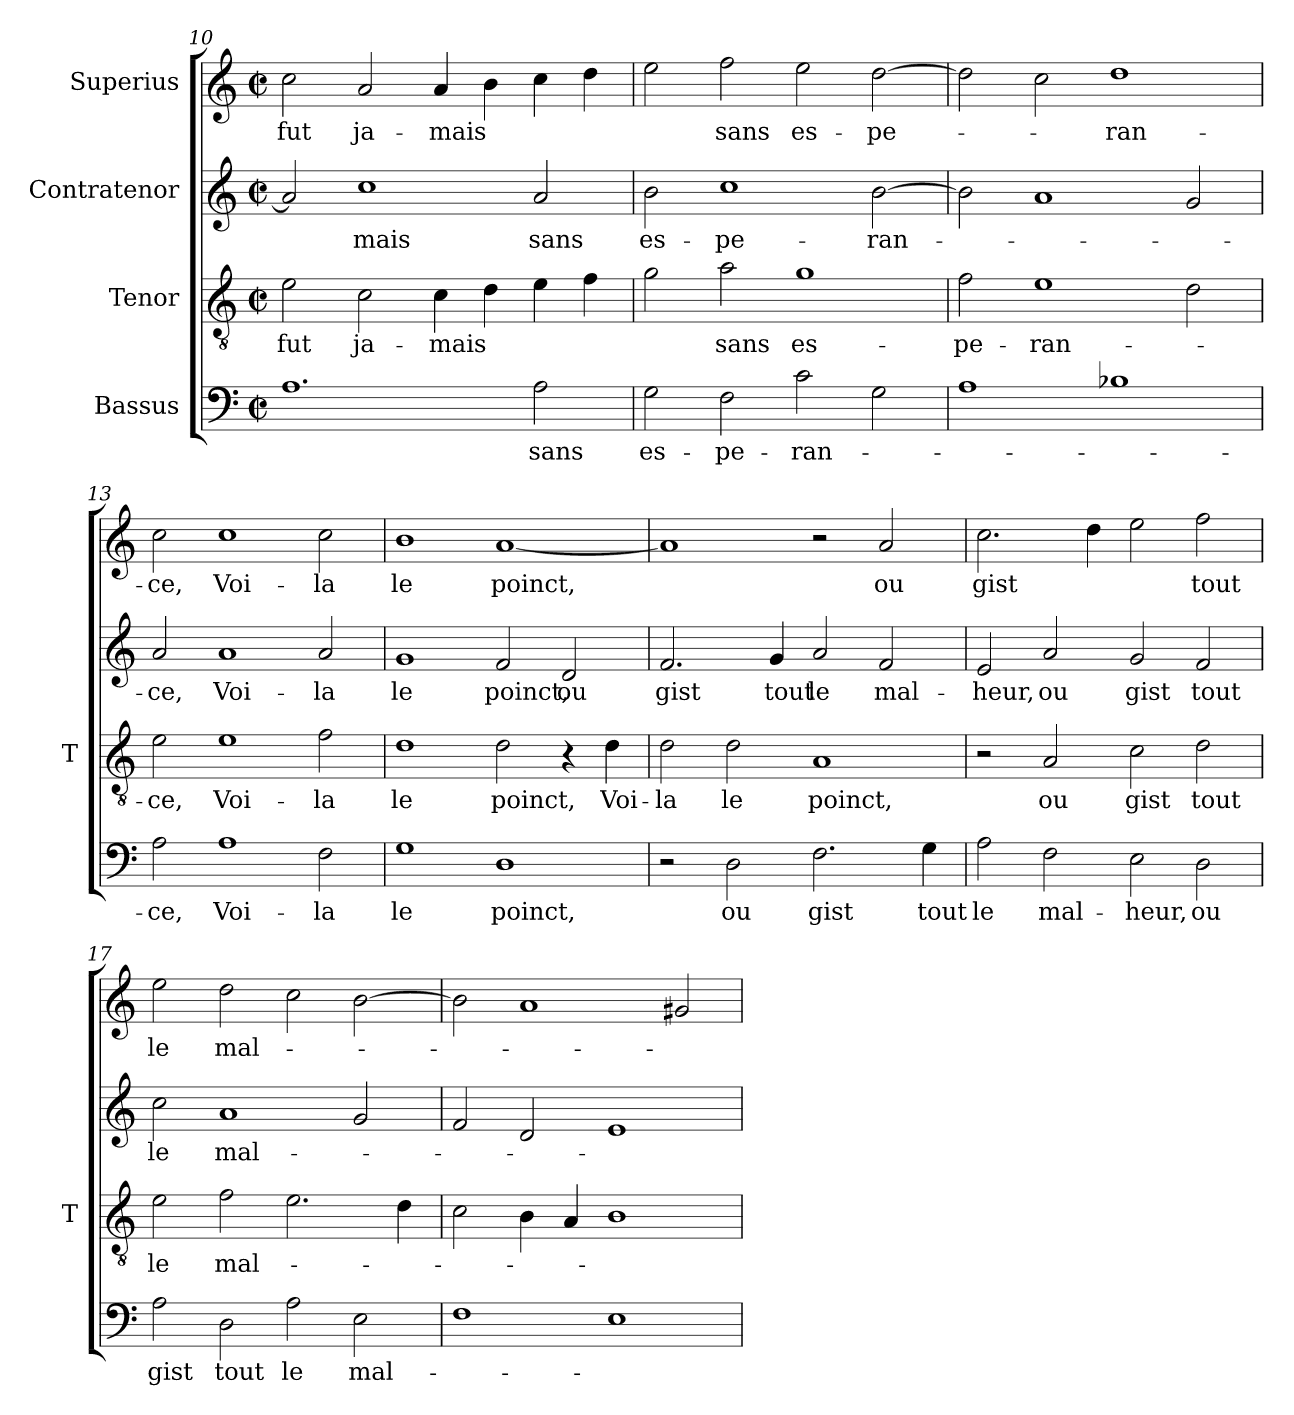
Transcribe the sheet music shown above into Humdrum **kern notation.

**kern	**text	**kern	**text	**kern	**text	**kern	**text
*part4	*part4	*part3	*part3	*part2	*part2	*part1	*part1
*staff4	*staff4	*staff3	*staff3	*staff2	*staff2	*staff1	*staff1
*I"Bassus	*	*I"Tenor	*	*I"Contratenor	*	*I"Superius	*
*	*	*I'T	*	*	*	*	*
*clefF4	*	*clefGv2	*	*clefG2	*	*clefG2	*
*k[]	*	*k[]	*	*k[]	*	*k[]	*
*C:	*	*C:	*	*C:	*	*C:	*
*M2/2	*	*M2/2	*	*M2/2	*	*M2/2	*
*met(c|)	*	*met(c|)	*	*met(c|)	*	*met(c|)	*
=10	=10	=10	=10	=10	=10	=10	=10
1.A	.	2e	-fut	2a]	.	2cc	-fut
.	.	2c	ja-	1cc	-mais	2a	ja-
.	.	4c	-mais	.	.	4a	-mais
.	.	4d	.	.	.	4b	.
2A	-sans	4e	.	2a	-sans	4cc	.
.	.	4f	.	.	.	4dd	.
!!LO:PB:g=z
=11	=11	=11	=11	=11	=11	=11	=11
2G	es-	2g	.	2b	es-	2ee	.
2F	pe-	2a	-sans	1cc	pe-	2ff	-sans
2c	ran-	1g	es-	.	.	2ee	es-
2G	.	.	.	[2b	ran-	[2dd	pe-
=12	=12	=12	=12	=12	=12	=12	=12
1A	.	2f	pe-	2b]	.	2dd]	.
.	.	1e	ran-	1a	.	2cc	.
1B-X	.	.	.	.	.	1dd	ran-
.	.	2d	.	2g	.	.	.
=13	=13	=13	=13	=13	=13	=13	=13
2A	-ce,	2e	-ce,	2a	-ce,	2cc	-ce,
1A	Voi-	1e	Voi-	1a	Voi-	1cc	Voi-
2F	-la	2f	-la	2a	-la	2cc	-la
=14	=14	=14	=14	=14	=14	=14	=14
1G	-le	1d	-le	1g	-le	1b	-le
1D	-poinct,	2d	-poinct,	2f	-poinct,	[1a	-poinct,
.	.	4r	.	2d	-ou	.	.
.	.	4d	Voi-	.	.	.	.
=15	=15	=15	=15	=15	=15	=15	=15
2r	.	2d	-la	2.f	-gist	1a]	.
2D	-ou	2d	-le	.	.	.	.
.	.	.	.	4g	-tout	.	.
2.F	-gist	1A	-poinct,	2a	-le	2r	.
.	.	.	.	2f	mal-	2a	-ou
4G	-tout	.	.	.	.	.	.
=16	=16	=16	=16	=16	=16	=16	=16
2A	-le	2r	.	2e	-heur,	2.cc	-gist
2F	mal-	2A	-ou	2a	-ou	.	.
.	.	.	.	.	.	4dd	.
2E	-heur,	2c	-gist	2g	-gist	2ee	.
2D	-ou	2d	-tout	2f	-tout	2ff	-tout
=17	=17	=17	=17	=17	=17	=17	=17
2A	-gist	2e	-le	2cc	-le	2ee	-le
2D	-tout	2f	mal-	1a	mal-	2dd	mal-
2A	-le	2.e	.	.	.	2cc	.
2E	mal-	.	.	2g	.	[2b	.
.	.	4d	.	.	.	.	.
=18	=18	=18	=18	=18	=18	=18	=18
1F	.	2c	.	2f	.	2b]	.
.	.	4B	.	2d	.	1a	.
.	.	4A	.	.	.	.	.
1E	.	1B	.	1e	.	.	.
.	.	.	.	.	.	2g#X	.
=	=	=	=	=	=	=	=
*-	*-	*-	*-	*-	*-	*-	*-
